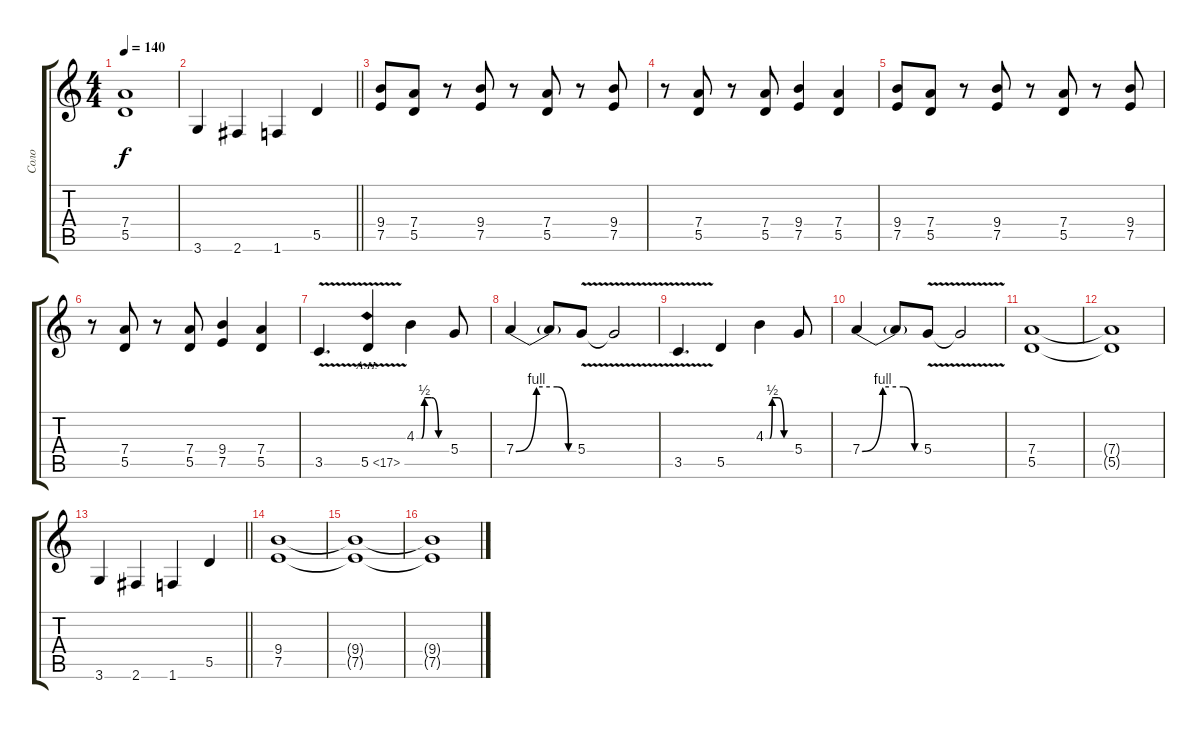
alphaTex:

\track ("Соло" "Соло") {instrument distortionguitar}
\staff {score tabs}
\tuning (E4 B3 G3 D3 A2 E2) {hide}
\ts (4 4)
\tempo 140
\clef g2
\ks c
(7.4{t} 5.5{t}).1{dy f} |
\barLineRight lightlight
3.6.4 2.6.4 1.6.4 5.5.4 |
(9.4 7.5).8 (7.4 5.5).8 r.8 (9.4 7.5).8 r.8 (7.4 5.5).8 r.8 (9.4 7.5).8 |
r.8 (7.4 5.5).8 r.8 (7.4 5.5).8 (9.4 7.5).4 (7.4 5.5).4 |
(9.4 7.5).8 (7.4 5.5).8 r.8 (9.4 7.5).8 r.8 (7.4 5.5).8 r.8 (9.4 7.5).8 |
r.8 (7.4 5.5).8 r.8 (7.4 5.5).8 (9.4 7.5).4 (7.4 5.5).4 |
3.5{v}.4{d} 5.5{ah 12 v}.4 4.3{be (custom 0 0 10 0 16 2 30 2 44 0 60 0)}.4 5.4.8 |
7.4{be (custom 0 0 20 4 40 4 51 0 60 0)}.4 7.4{t}.8 5.4{v}.8 5.4{t}.2 |
3.5{v}.4{d} 5.5.4 4.3{be (custom 0 0 10 0 16 2 30 2 44 0 60 0)}.4 5.4.8 |
7.4{be (custom 0 0 20 4 40 4 51 0 60 0)}.4 7.4{t}.8 5.4{v}.8 5.4{t}.2 |
(7.4 5.5).1 |
(7.4{t} 5.5{t}).1 |
\barLineRight lightlight
3.6.4 2.6.4 1.6.4 5.5.4 |
(9.4 7.5).1 |
(9.4{t} 7.5{t}).1 |
(9.4{t} 7.5{t}).1
